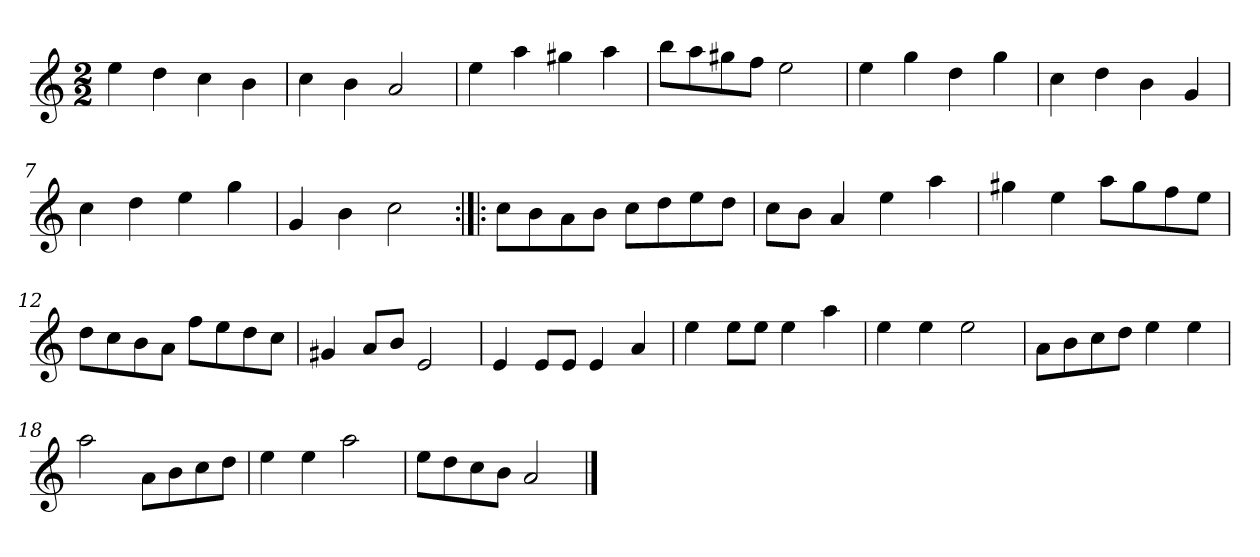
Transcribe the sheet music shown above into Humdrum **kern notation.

**kern
*part1
*staff1
*clefG2
*k[]
*a:
*M2/2
*MM120
=1
4ee
4dd
4cc
4b
=2
4cc
4b
2a
=3
4ee
4aa
4gg#X
4aa
=4
8bb\L
8aa\
8gg#X\
8ff\J
2ee
=5
4ee
4gg
4dd
4gg
=6
4cc
4dd
4b
4g
=7
4cc
4dd
4ee
4gg
=8
4g
4b
2cc
=9:|!|:
8cc\L
8b\
8a\
8b\J
8cc\L
8dd\
8ee\
8dd\J
=10
8cc\L
8b\J
4a
4ee
4aa
=11
4gg#X
4ee
8aa\L
8gg#\
8ff\
8ee\J
=12
8dd\L
8cc\
8b\
8a\J
8ff\L
8ee\
8dd\
8cc\J
=13
4g#X
8a/L
8b/J
2e
=14
4e
8e/L
8e/J
4e
4a
=15
4ee
8ee\L
8ee\J
4ee
4aa
=16
4ee
4ee
2ee
=17
8a\L
8b\
8cc\
8dd\J
4ee
4ee
=18
2aa
8a\L
8b\
8cc\
8dd\J
=19
4ee
4ee
2aa
=20
8ee\L
8dd\
8cc\
8b\J
2a
==
*-
